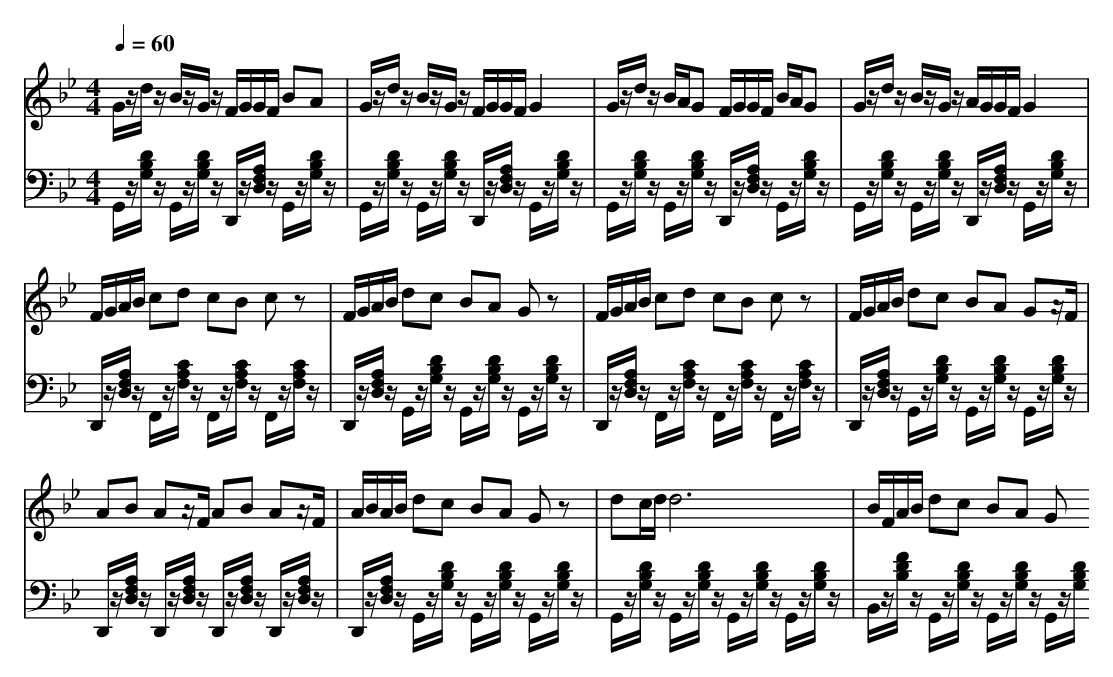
X:1
T:
M: 4/4
L: 1/8
Q:1/4=60
K:Bb % 2 flats
V:1
G/2z/2d/2z/2 B/2z/2G/2z/2 F/2G/2G/2F/2 BA|G/2z/2d/2z/2 B/2z/2G/2z/2 F/2G/2G/2F/2 G2|G/2z/2d/2z/2 B/2A/2G F/2G/2G/2F/2 B/2A/2G|G/2z/2d/2z/2 B/2z/2G/2z/2 A/2G/2G/2F/2 G2|
F/2G/2A/2B/2 cd cB cz|F/2G/2A/2B/2 dc BA Gz|F/2G/2A/2B/2 cd cB cz|F/2G/2A/2B/2 dc BA Gz/2F/2|
AB Az/2F/2 AB Az/2F/2|A/2B/2A/2B/2 dc BA Gz|dc/2d/2 d6|B/2F/2A/2B/2 dc BA G
V:2
G,,/2z/2[D/2B,/2G,/2]z/2 G,,/2z/2[D/2B,/2G,/2]z/2 D,,/2z/2[A,/2F,/2D,/2]z/2 G,,/2z/2[D/2B,/2G,/2]z/2|G,,/2z/2[D/2B,/2G,/2]z/2 G,,/2z/2[D/2B,/2G,/2]z/2 D,,/2z/2[A,/2F,/2D,/2]z/2 G,,/2z/2[D/2B,/2G,/2]z/2|G,,/2z/2[D/2B,/2G,/2]z/2 G,,/2z/2[D/2B,/2G,/2]z/2 D,,/2z/2[A,/2F,/2D,/2]z/2 G,,/2z/2[D/2B,/2G,/2]z/2|G,,/2z/2[D/2B,/2G,/2]z/2 G,,/2z/2[D/2B,/2G,/2]z/2 D,,/2z/2[A,/2F,/2D,/2]z/2 G,,/2z/2[D/2B,/2G,/2]z/2|
D,,/2z/2[A,/2F,/2D,/2]z/2 F,,/2z/2[C/2A,/2F,/2]z/2 F,,/2z/2[C/2A,/2F,/2]z/2 F,,/2z/2[C/2A,/2F,/2]z/2|D,,/2z/2[A,/2F,/2D,/2]z/2 G,,/2z/2[D/2B,/2G,/2]z/2 G,,/2z/2[D/2B,/2G,/2]z/2 G,,/2z/2[D/2B,/2G,/2]z/2|D,,/2z/2[A,/2F,/2D,/2]z/2 F,,/2z/2[C/2A,/2F,/2]z/2 F,,/2z/2[C/2A,/2F,/2]z/2 F,,/2z/2[C/2A,/2F,/2]z/2|D,,/2z/2[A,/2F,/2D,/2]z/2 G,,/2z/2[D/2B,/2G,/2]z/2 G,,/2z/2[D/2B,/2G,/2]z/2 G,,/2z/2[D/2B,/2G,/2]z/2|
D,,/2z/2[A,/2F,/2D,/2]z/2 D,,/2z/2[A,/2F,/2D,/2]z/2 D,,/2z/2[A,/2F,/2D,/2]z/2 D,,/2z/2[A,/2F,/2D,/2]z/2|D,,/2z/2[A,/2F,/2D,/2]z/2 G,,/2z/2[D/2B,/2G,/2]z/2 G,,/2z/2[D/2B,/2G,/2]z/2 G,,/2z/2[D/2B,/2G,/2]z/2|G,,/2z/2[D/2B,/2G,/2]z/2 G,,/2z/2[D/2B,/2G,/2]z/2 G,,/2z/2[D/2B,/2G,/2]z/2 G,,/2z/2[D/2B,/2G,/2]z/2|B,,/2z/2[F/2D/2B,/2]z/2 G,,/2z/2[D/2B,/2G,/2]z/2 G,,/2z/2[D/2B,/2G,/2]z/2 G,,/2z/2[D/2B,/2G,/2]
